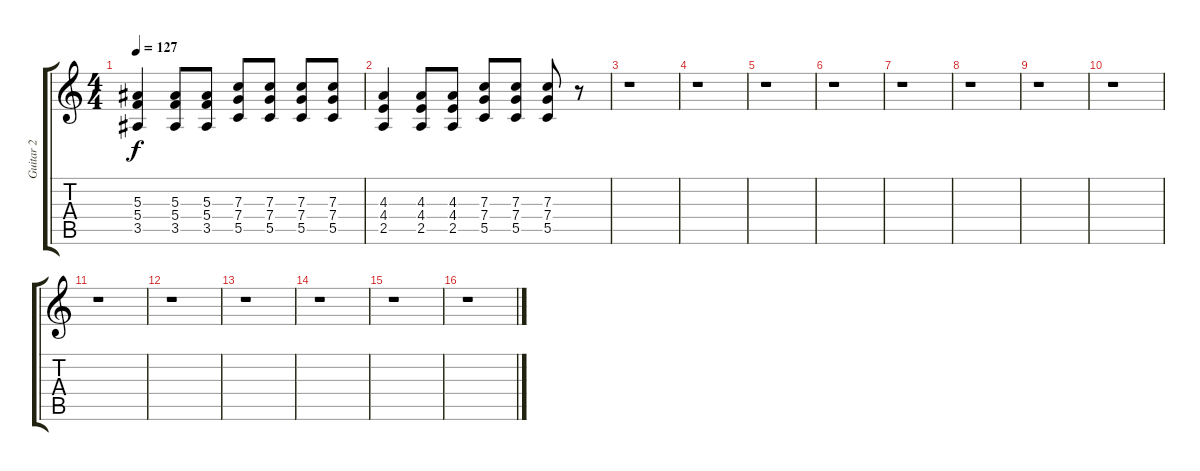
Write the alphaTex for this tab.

\track ("Guitar 2" "Guitar 2") {instrument distortionguitar}
\staff {score tabs}
\tuning (D4 A3 F3 C3 G2 D2) {hide}
\ts (4 4)
\tempo 127
\clef g2
\ks c
(5.3 5.4 3.5).4{dy f} (5.3 5.4 3.5).8 (5.3 5.4 3.5).8 (7.3 7.4 5.5).8 (7.3 7.4 5.5).8 (7.3 7.4 5.5).8 (7.3 7.4 5.5).8 |
(4.3 4.4 2.5).4 (4.3 4.4 2.5).8 (4.3 4.4 2.5).8 (7.3 7.4 5.5).8 (7.3 7.4 5.5).8 (7.3 7.4 5.5).8 r.8 |
r.1 |
r.1 |
r.1 |
r.1 |
r.1 |
r.1 |
r.1 |
r.1 |
r.1 |
r.1 |
r.1 |
r.1 |
r.1 |
r.1
